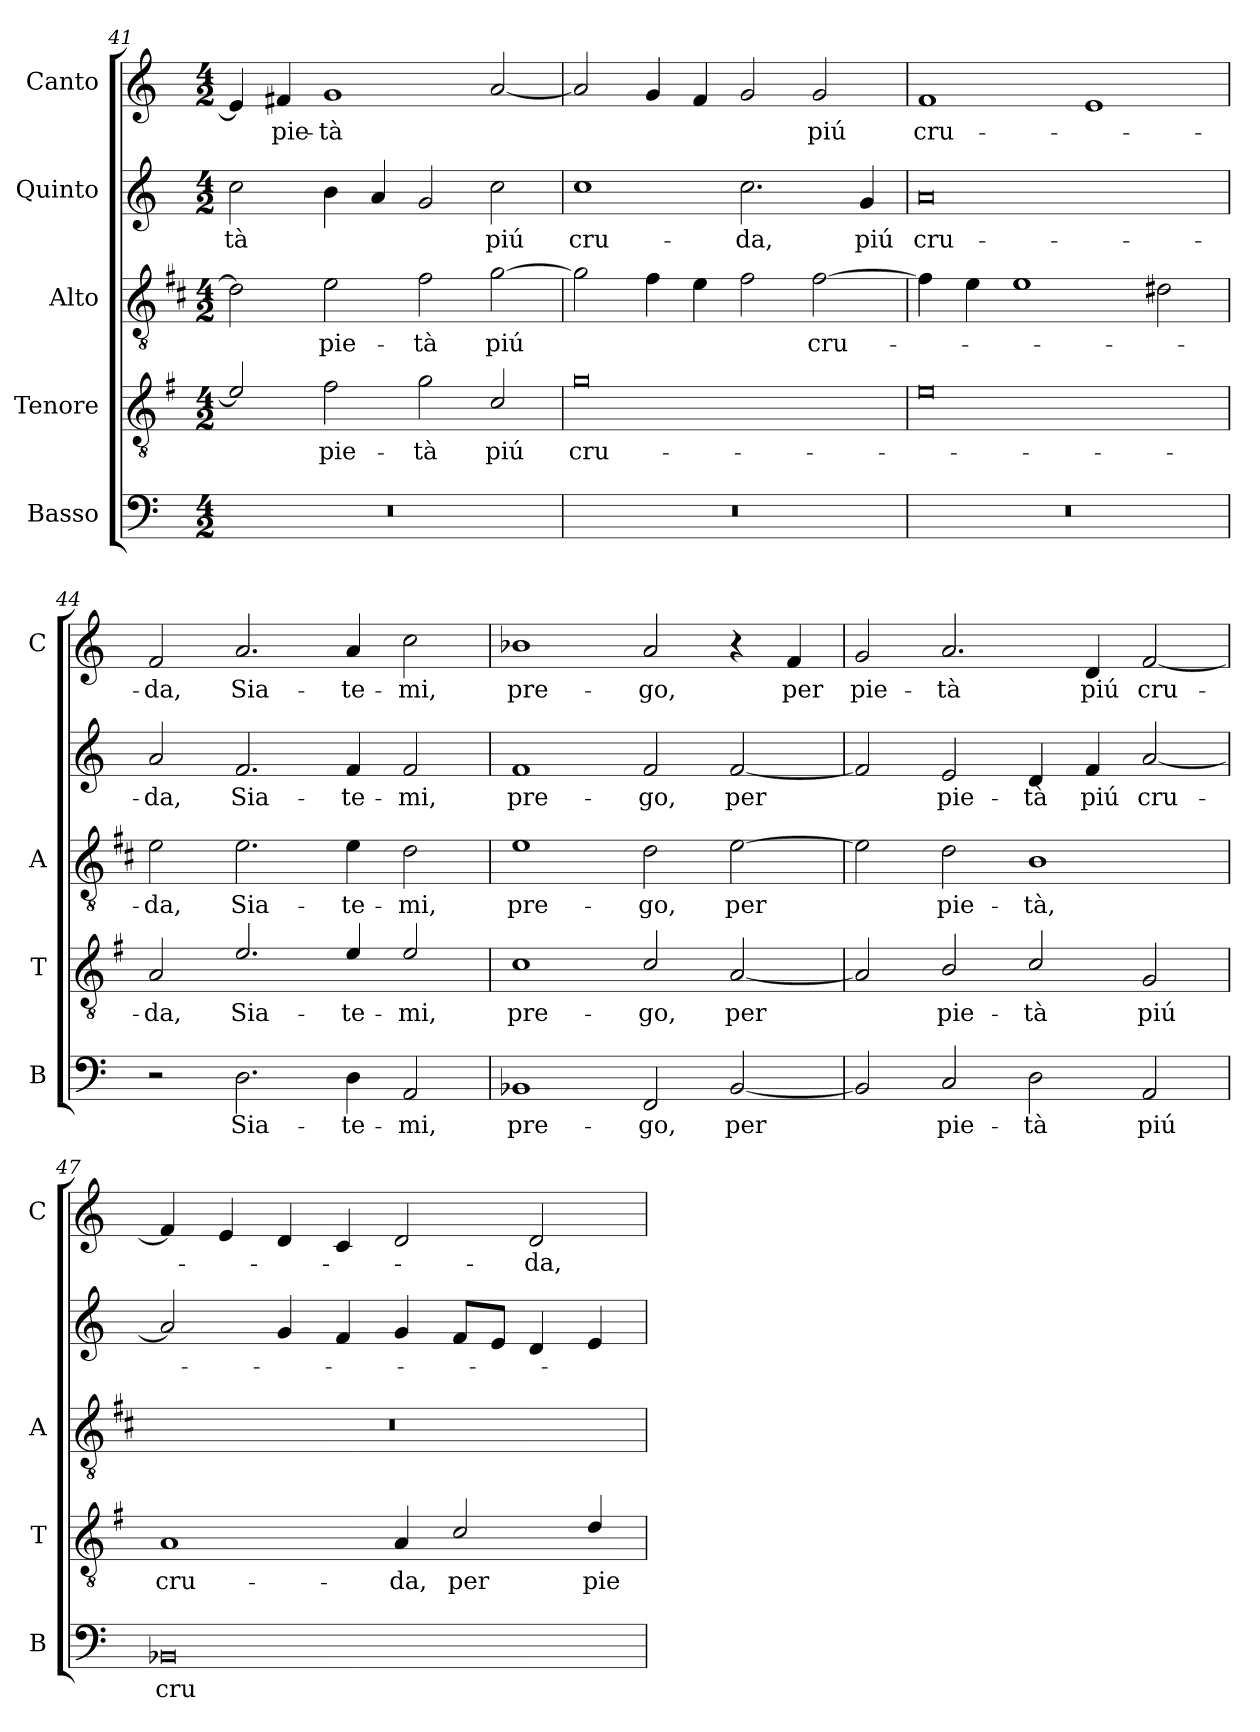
**kern	**text	**kern	**text	**kern	**text	**kern	**text	**kern	**text
*part5	*part5	*part4	*part4	*part3	*part3	*part2	*part2	*part1	*part1
*staff5	*staff5	*staff4	*staff4	*staff3	*staff3	*staff2	*staff2	*staff1	*staff1
*I"Basso	*	*I"Tenore	*	*I"Alto	*	*I"Quinto	*	*I"Canto	*
*I'B	*	*I'T	*	*I'A	*	*	*	*I'C	*
!!LO:PB:g=z
*clefF4	*	*clefGv2	*	*clefGv2	*	*clefG2	*	*clefG2	*
*	*	*ITrd4c7	*	*ITrd1c2	*	*	*	*	*
*k[]	*	*k[]	*	*k[]	*	*k[]	*	*k[]	*
*C:	*	*C:	*	*C:	*	*C:	*	*C:	*
*M4/2	*	*M4/2	*	*M4/2	*	*M4/2	*	*M4/2	*
=41	=41	=41	=41	=41	=41	=41	=41	=41	=41
!	!	!	!	!	!	!	!LO:LY:b	!	!
0r	.	2A/]	.	2c\]	.	2cc\	-tà	4e/]	.
!	!	!	!	!	!	!	!	!	!LO:LY:b
.	.	.	.	.	.	.	.	4f#X/	pie-
!	!	!	!LO:LY:b	!	!LO:LY:b	!	!	!	!LO:LY:b
.	.	2B\	pie-	2d\	pie-	4b\	.	1g	-tà
.	.	.	.	.	.	4a/	.	.	.
!	!	!	!LO:LY:b	!	!LO:LY:b	!	!	!	!
.	.	2c\	-tà	2e\	-tà	2g/	.	.	.
!	!	!	!LO:LY:b	!	!LO:LY:b	!	!LO:LY:b	!	!
.	.	2F/	piú	[2f\	piú	2cc\	piú	[2a/	.
=42	=42	=42	=42	=42	=42	=42	=42	=42	=42
!	!	!	!LO:LY:b	!	!	!	!LO:LY:b	!	!
0r	.	0c	cru-	2f\]	.	1cc	cru-	2a/]	.
.	.	.	.	4e\	.	.	.	4g/	.
.	.	.	.	4d\	.	.	.	4f/	.
!	!	!	!	!	!	!	!LO:LY:b	!	!
.	.	.	.	2e\	.	2.cc\	-da,	2g/	.
!	!	!	!	!	!LO:LY:b	!	!	!	!LO:LY:b
.	.	.	.	[2e\	cru-	.	.	2g/	piú
!	!	!	!	!	!	!	!LO:LY:b	!	!
.	.	.	.	.	.	4g/	piú	.	.
=43	=43	=43	=43	=43	=43	=43	=43	=43	=43
!	!	!	!	!	!	!	!LO:LY:b	!	!LO:LY:b
0r	.	0A	.	4e\]	.	0a	cru-	1f	cru-
.	.	.	.	4d\	.	.	.	.	.
.	.	.	.	1d	.	.	.	.	.
.	.	.	.	.	.	.	.	1e	.
.	.	.	.	2c#X\	.	.	.	.	.
=44	=44	=44	=44	=44	=44	=44	=44	=44	=44
!	!	!	!LO:LY:b	!	!LO:LY:b	!	!LO:LY:b	!	!LO:LY:b
2r	.	2D/	-da,	2d\	-da,	2a/	-da,	2f/	-da,
!	!LO:LY:b	!	!LO:LY:b	!	!LO:LY:b	!	!LO:LY:b	!	!LO:LY:b
2.D\	Sia-	2.A/	Sia-	2.d\	Sia-	2.f/	Sia-	2.a/	Sia-
!	!LO:LY:b	!	!LO:LY:b	!	!LO:LY:b	!	!LO:LY:b	!	!LO:LY:b
4D\	-te-	4A/	-te-	4d\	-te-	4f/	-te-	4a/	-te-
!	!LO:LY:b	!	!LO:LY:b	!	!LO:LY:b	!	!LO:LY:b	!	!LO:LY:b
2AA/	-mi,	2A/	-mi,	2c\	-mi,	2f/	-mi,	2cc\	-mi,
!!LO:LB:g=z
=45	=45	=45	=45	=45	=45	=45	=45	=45	=45
!	!LO:LY:b	!	!LO:LY:b	!	!LO:LY:b	!	!LO:LY:b	!	!LO:LY:b
1BB-X	pre-	1F	pre-	1d	pre-	1f	pre-	1b-X	pre-
!	!LO:LY:b	!	!LO:LY:b	!	!LO:LY:b	!	!LO:LY:b	!	!LO:LY:b
2FF/	-go,	2F/	-go,	2c\	-go,	2f/	-go,	2a/	-go,
!	!LO:LY:b	!	!LO:LY:b	!	!LO:LY:b	!	!LO:LY:b	!	!
[2BB-/	per	[2D/	per	[2d\	per	[2f/	per	4r	.
!	!	!	!	!	!	!	!	!	!LO:LY:b
.	.	.	.	.	.	.	.	4f/	per
=46	=46	=46	=46	=46	=46	=46	=46	=46	=46
!	!	!	!	!	!	!	!	!	!LO:LY:b
2BB-/]	.	2D/]	.	2d\]	.	2f/]	.	2g/	pie-
!	!LO:LY:b	!	!LO:LY:b	!	!LO:LY:b	!	!LO:LY:b	!	!LO:LY:b
2C/	pie-	2E/	pie-	2c\	pie-	2e/	pie-	2.a/	-tà
!	!LO:LY:b	!	!LO:LY:b	!	!LO:LY:b	!	!LO:LY:b	!	!
2D\	-tà	2F/	-tà	1A	-tà,	4d/	-tà	.	.
!	!	!	!	!	!	!	!LO:LY:b	!	!LO:LY:b
.	.	.	.	.	.	4f/	piú	4d/	piú
!	!LO:LY:b	!	!LO:LY:b	!	!	!	!LO:LY:b	!	!LO:LY:b
2AA/	piú	2C/	piú	.	.	[2a/	cru-	[2f/	cru-
=47	=47	=47	=47	=47	=47	=47	=47	=47	=47
!	!LO:LY:b	!	!LO:LY:b	!	!	!	!	!	!
0BB-X	cru-	1D	cru-	0r	.	2a/]	.	4f/]	.
.	.	.	.	.	.	.	.	4e/	.
.	.	.	.	.	.	4g/	.	4d/	.
.	.	.	.	.	.	4f/	.	4c/	.
!	!	!	!LO:LY:b	!	!	!	!	!	!
.	.	4D/	-da,	.	.	4g/	.	2d/	.
!	!	!	!LO:LY:b	!	!	!	!	!	!
.	.	2F/	per	.	.	8f/L	.	.	.
.	.	.	.	.	.	8e/J	.	.	.
!	!	!	!	!	!	!	!	!	!LO:LY:b
.	.	.	.	.	.	4d/	.	2d/	-da,
!	!	!	!LO:LY:b	!	!	!	!	!	!
.	.	4G/	pie-	.	.	4e/	.	.	.
=	=	=	=	=	=	=	=	=	=
*-	*-	*-	*-	*-	*-	*-	*-	*-	*-
